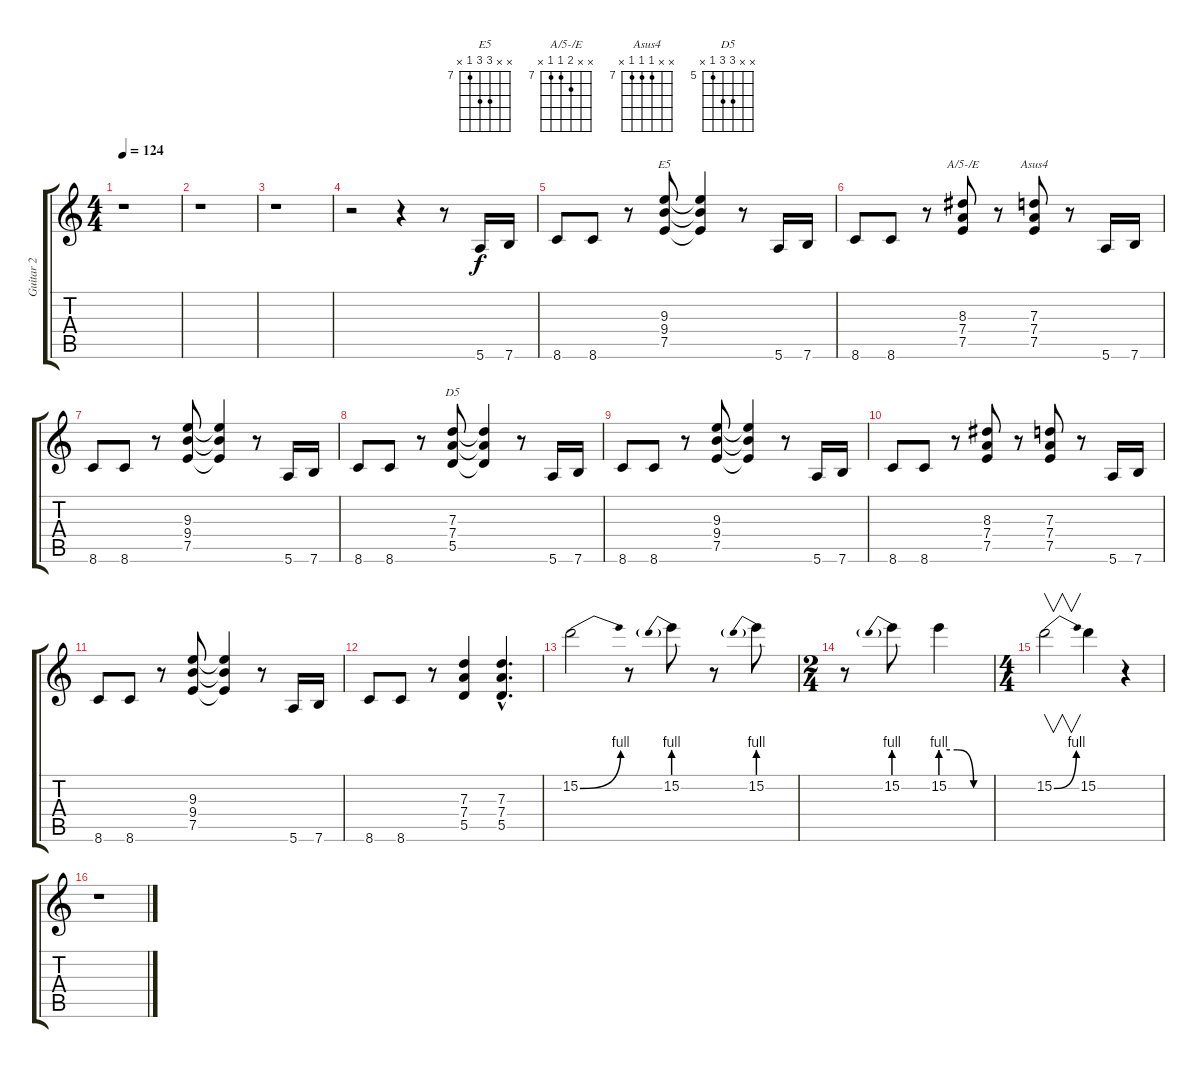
\track ("Guitar 2" "Guitar 2") {instrument distortionguitar}
\staff {score tabs}
\tuning (E4 B3 G3 D3 A2 E2) {hide}
\chord ("E5" x x 9 9 7 x) {firstfret 7}
\chord ("A/5-/E" x x 8 7 7 x) {firstfret 7}
\chord ("Asus4" x x 7 7 7 x) {firstfret 7}
\chord ("D5" x x 7 7 5 x) {firstfret 5}
\ts (4 4)
\tempo 124
\clef g2
\ks c
r.1{dy f} |
r.1 |
r.1 |
r.2 r.4 r.8 5.6.16 7.6.16 |
8.6.8 8.6.8 r.8 (9.3 9.4 7.5).8{ch "E5"} (9.3{t} 9.4{t} 7.5{t}).4 r.8 5.6.16 7.6.16 |
8.6.8 8.6.8 r.8 (8.3 7.4 7.5).8{ch "A/5-/E"} r.8 (7.3 7.4 7.5).8{ch "Asus4"} r.8 5.6.16 7.6.16 |
8.6.8 8.6.8 r.8 (9.3 9.4 7.5).8 (9.3{t} 9.4{t} 7.5{t}).4 r.8 5.6.16 7.6.16 |
8.6.8 8.6.8 r.8 (7.3 7.4 5.5).8{ch "D5"} (7.3{t} 7.4{t} 5.5{t}).4 r.8 5.6.16 7.6.16 |
8.6.8 8.6.8 r.8 (9.3 9.4 7.5).8 (9.3{t} 9.4{t} 7.5{t}).4 r.8 5.6.16 7.6.16 |
8.6.8 8.6.8 r.8 (8.3 7.4 7.5).8 r.8 (7.3 7.4 7.5).8 r.8 5.6.16 7.6.16 |
8.6.8 8.6.8 r.8 (9.3 9.4 7.5).8 (9.3{t} 9.4{t} 7.5{t}).4 r.8 5.6.16 7.6.16 |
8.6.8 8.6.8 r.8 (7.3 7.4 5.5).4 (7.3{hac} 7.4{hac} 5.5{hac}).4{d} |
15.2{be (bend 0 0 60 4)}.2 r.8 15.2{be (prebend 0 4 60 4)}.8 r.8 15.2{be (prebend 0 4 60 4)}.8 |
\ts (2 4)
r.8 15.2{be (prebend 0 4 60 4)}.8 15.2{be (custom 0 4 20 4 40 0 60 0)}.4 |
\ts (4 4)
15.2{be (bend 0 0 60 4)}.2{v} 15.2.4 r.4 |
r.1
